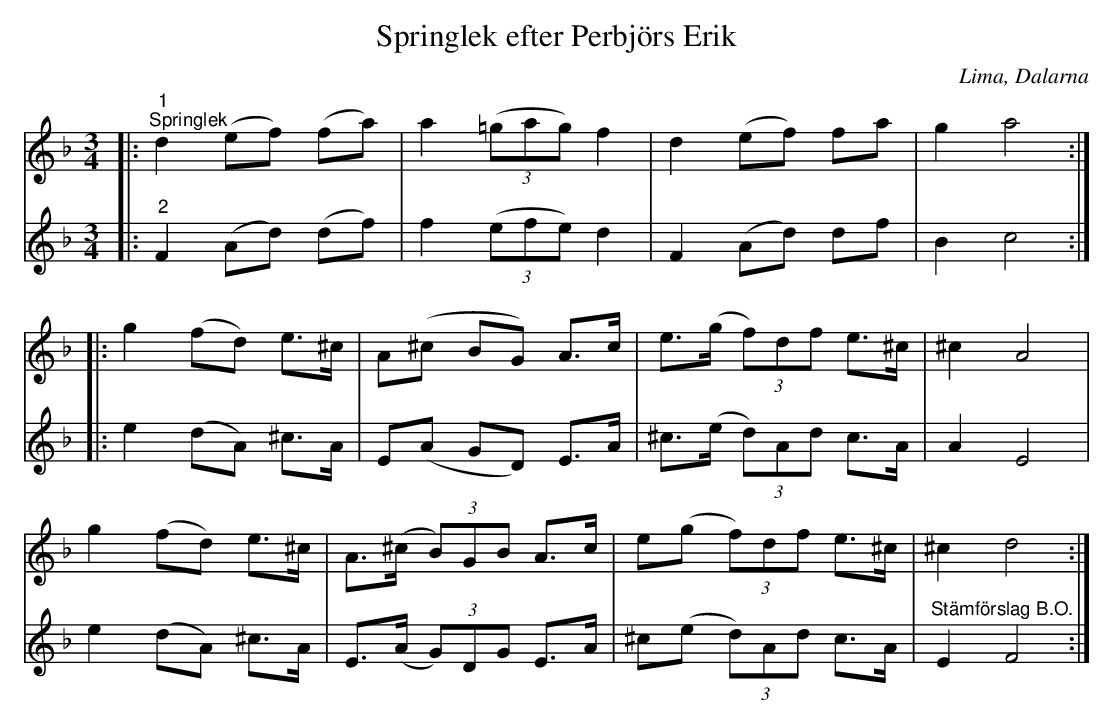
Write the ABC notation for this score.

X:1
T:Springlek efter Perbjörs Erik
O:Lima, Dalarna
L:1/8
M:3/4
K:Dm
V:1
|:"^1""^Springlek" d2 (ef) (fa) | a2 (3(=gag) f2 | d2 (ef) fa | g2 a4 ::
[K:F] g2 (fd) e>^c | A(^c BG) A>c | e>(g (3f)df e>^c | ^c2 A4 |
g2 (fd) e>^c | A>(^c (3B)GB A>c | e(g (3f)df e>^c | ^c2 d4 :|
V:2
|:"^2" F2 (Ad) (df) | f2 (3(efe) d2 | F2 (Ad) df | B2 c4 ::
[K:F] e2 (dA) ^c>A | E(A GD) E>A | ^c>(e (3d)Ad c>A | A2 E4 |
e2 (dA) ^c>A | E>(A (3G)DG E>A | ^c(e (3d)Ad c>A | "^Stämförslag B.O." E2 F4 :|
